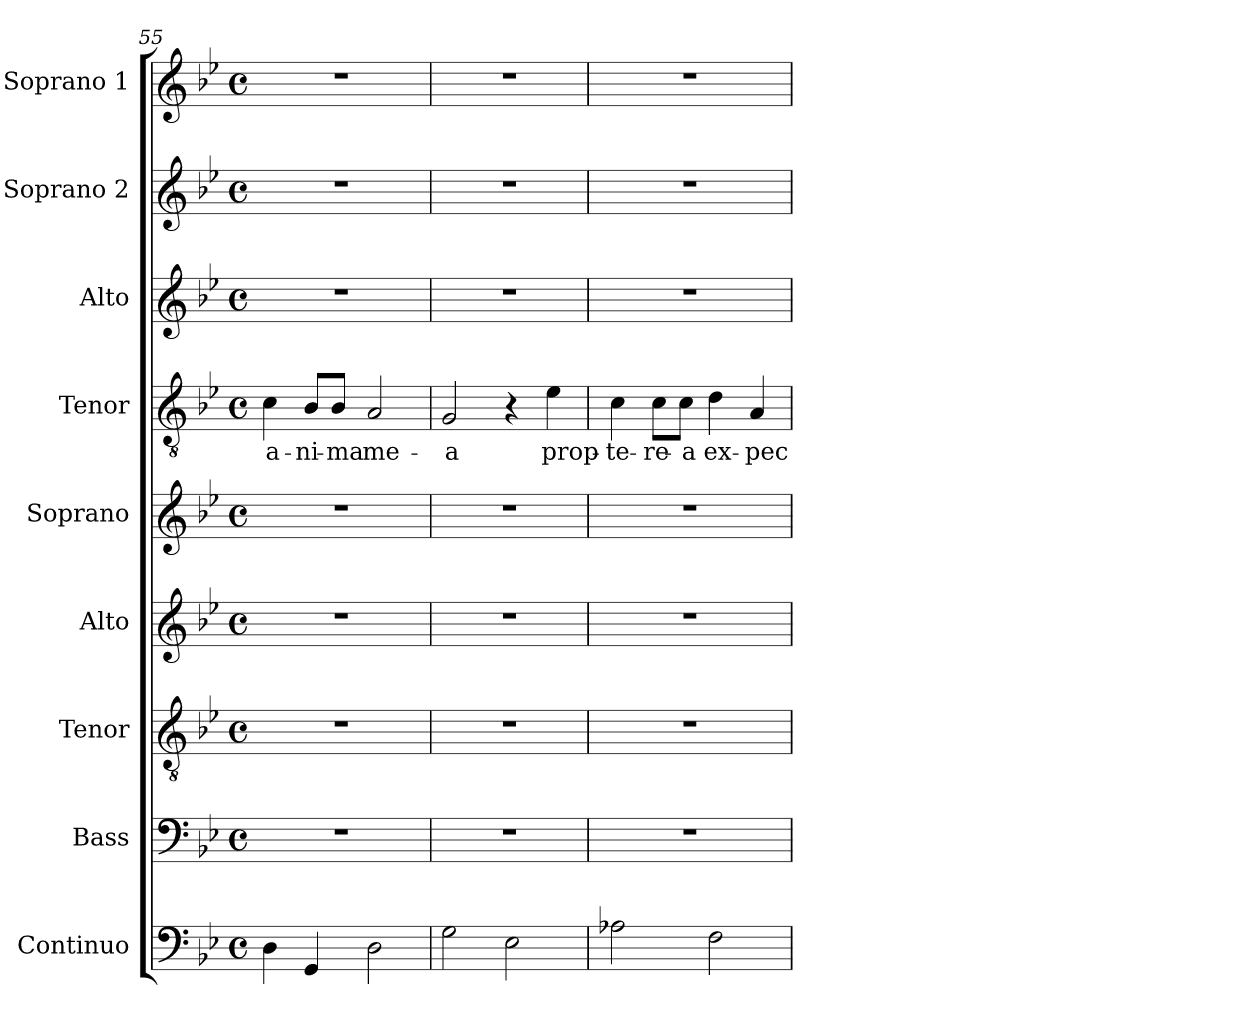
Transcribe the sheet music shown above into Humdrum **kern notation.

**kern	**kern	**kern	**kern	**kern	**kern	**text	**kern	**kern	**kern
*part9	*part8	*part7	*part6	*part5	*part4	*part4	*part3	*part2	*part1
*staff9	*staff8	*staff7	*staff6	*staff5	*staff4	*staff4	*staff3	*staff2	*staff1
*I"Continuo	*I"Bass	*I"Tenor	*I"Alto	*I"Soprano	*I"Tenor	*	*I"Alto	*I"Soprano 2	*I"Soprano 1
*I'Cont.	*I'B.	*I'T.	*I'A.	*I'S.	*I'T.	*	*I'A.	*I'S2.	*I'S1.
*clefF4	*clefF4	*clefGv2	*clefG2	*clefG2	*clefGv2	*	*clefG2	*clefG2	*clefG2
*	*	*ITrd7c12	*	*	*ITrd7c12	*	*	*	*
*k[b-e-]	*k[b-e-]	*k[b-e-]	*k[b-e-]	*k[b-e-]	*k[b-e-]	*	*k[b-e-]	*k[b-e-]	*k[b-e-]
*B-:	*B-:	*B-:	*B-:	*B-:	*B-:	*	*B-:	*B-:	*B-:
*M4/4	*M4/4	*M4/4	*M4/4	*M4/4	*M4/4	*	*M4/4	*M4/4	*M4/4
*met(c)	*met(c)	*met(c)	*met(c)	*met(c)	*met(c)	*	*met(c)	*met(c)	*met(c)
=55	=55	=55	=55	=55	=55	=55	=55	=55	=55
!	!	!	!	!	!	!LO:LY:b:color=#000000	!	!	!
4Di\	1r	1r	1r	1r	4Ci\	a-	1r	1r	1r
!	!	!	!	!	!	!LO:LY:b:color=#000000	!	!	!
4GGi/	.	.	.	.	8BB-i/L	-ni-	.	.	.
!	!	!	!	!	!	!LO:LY:b:color=#000000	!	!	!
.	.	.	.	.	8BB-i/J	-ma	.	.	.
!	!	!	!	!	!	!LO:LY:b:color=#000000	!	!	!
2Di\	.	.	.	.	2AAi/	me-	.	.	.
=56	=56	=56	=56	=56	=56	=56	=56	=56	=56
!	!	!	!	!	!	!LO:LY:b:color=#000000	!	!	!
2Gi\	1r	1r	1r	1r	2GGi/	-a	1r	1r	1r
2E-i\	.	.	.	.	4r	.	.	.	.
!	!	!	!	!	!	!LO:LY:b:color=#000000	!	!	!
.	.	.	.	.	4E-i\	prop-	.	.	.
=57	=57	=57	=57	=57	=57	=57	=57	=57	=57
!	!	!	!	!	!	!LO:LY:b:color=#000000	!	!	!
2A-Xi\	1r	1r	1r	1r	4Ci\	-te-	1r	1r	1r
!	!	!	!	!	!	!LO:LY:b:color=#000000	!	!	!
.	.	.	.	.	8Ci\L	-re-	.	.	.
!	!	!	!	!	!	!LO:LY:b:color=#000000	!	!	!
.	.	.	.	.	8Ci\J	-a	.	.	.
!	!	!	!	!	!	!LO:LY:b:color=#000000	!	!	!
2Fi\	.	.	.	.	4Di\	ex-	.	.	.
!	!	!	!	!	!	!LO:LY:b:color=#000000	!	!	!
.	.	.	.	.	4AAi/	-pec-	.	.	.
=	=	=	=	=	=	=	=	=	=
*-	*-	*-	*-	*-	*-	*-	*-	*-	*-
